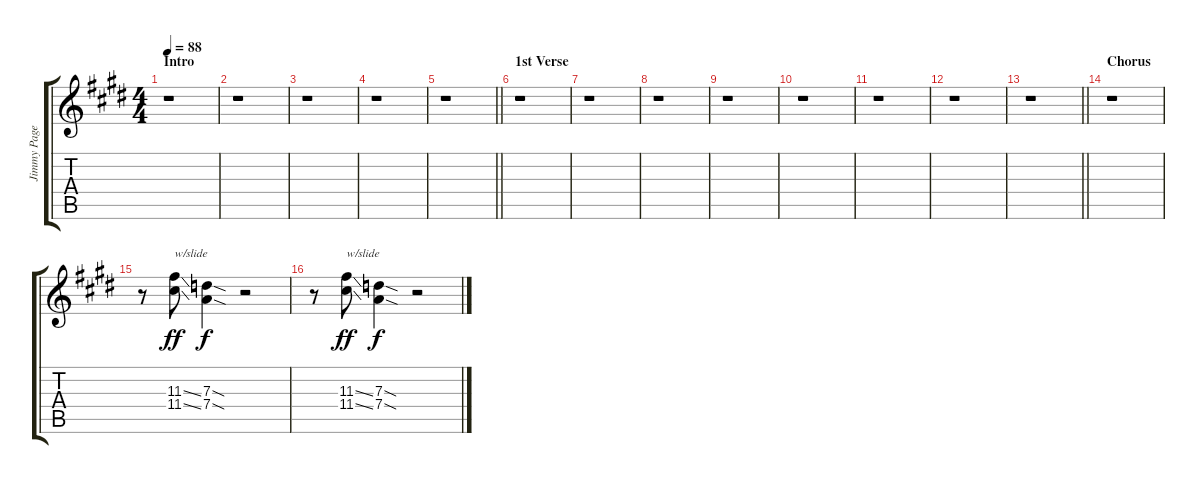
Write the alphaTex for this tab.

\track ("Jimmy Page Guitar 2 (w/dist)" "Jimmy Page") {instrument distortionguitar}
\staff {score tabs}
\tuning (E4 B3 G3 D3 A2 E2) {hide}
\ts (4 4)
\section ("" "Intro")
\tempo 88
\clef g2
\ks e
r.1{dy ff instrument distortionguitar} |
r.1 |
r.1 |
r.1 |
\barLineRight lightlight
r.1 |
\section ("" "1st Verse")
r.1 |
r.1 |
r.1 |
r.1 |
r.1 |
r.1 |
r.1 |
\barLineRight lightlight
r.1 |
\section ("" "Chorus")
r.1 |
r.8{volume 0} (11.3{ss} 11.4{ss}).8{txt "w/slide" volume 16} (7.3{sod} 7.4{sod}).4{dy f} r.2{volume 0} |
r.8{volume 0} (11.3{ss} 11.4{ss}).8{txt "w/slide" dy ff volume 16} (7.3{sod} 7.4{sod}).4{dy f} r.2{volume 0}
